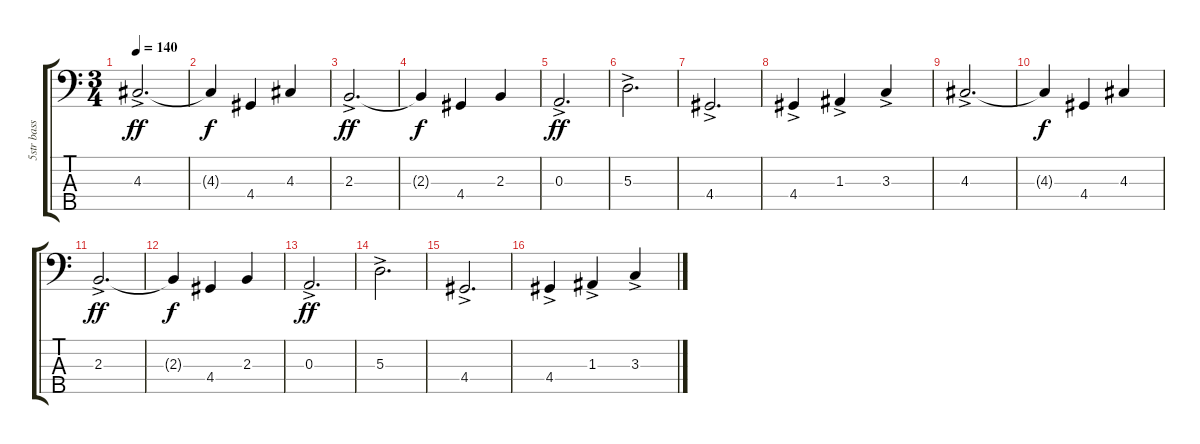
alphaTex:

\track ("5str bass" "5str bass") {instrument electricbassfinger}
\staff {score tabs}
\tuning (G2 D2 A1 E1 B0) {hide}
\ts (3 4)
\tempo 140
\clef f4
\ks c
4.3{ac}.2{d dy ff} |
4.3{t}.4{dy f} 4.4.4 4.3.4 |
2.3{ac}.2{d dy ff} |
2.3{t}.4{dy f} 4.4.4 2.3.4 |
0.3{ac}.2{d dy ff} |
5.3{ac}.2{d} |
4.4{ac}.2{d} |
4.4{ac}.4 1.3{ac}.4 3.3{ac}.4 |
4.3{ac}.2{d} |
4.3{t}.4{dy f} 4.4.4 4.3.4 |
2.3{ac}.2{d dy ff} |
2.3{t}.4{dy f} 4.4.4 2.3.4 |
0.3{ac}.2{d dy ff} |
5.3{ac}.2{d} |
4.4{ac}.2{d} |
4.4{ac}.4 1.3{ac}.4 3.3{ac}.4
